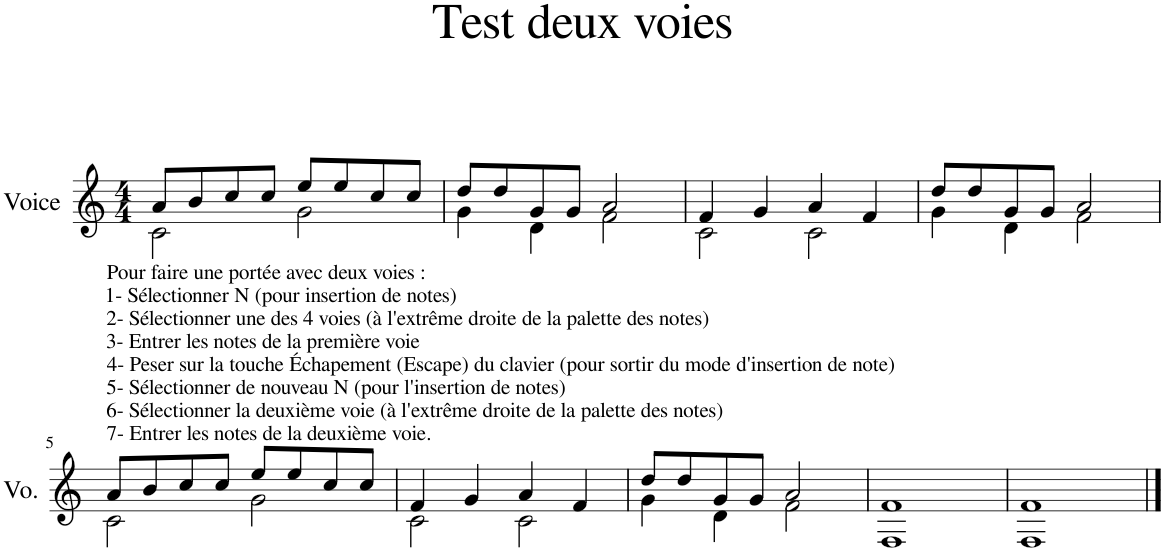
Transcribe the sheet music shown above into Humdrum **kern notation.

**kern
*part1
*staff1
*I"Voice
*I'Vo.
*clefG2
*k[]
*M4/4
=1
*^
8a/L	2c\
8b/	.
8cc/	.
8cc/J	.
8ee/L	2g\
8ee/	.
8cc/	.
8cc/J	.
=2	=2
8dd/L	4g\
8dd/	.
8g/	4d\
8g/J	.
2a/	2f\
=3	=3
4f/	2c\
4g/	.
4a/	2c\
4f/	.
=4	=4
8dd/L	4g\
8dd/	.
8g/	4d\
8g/J	.
2a/	2f\
!!LO:LB:g=z	!!
=5	=5
!LO:TX:a:t=Pour faire une portée avec deux voies &colon;	!
!LO:TX:a:t=1- Sélectionner N (pour insertion de notes)	!
!LO:TX:a:t=2- Sélectionner une des 4 voies (à l'extrême droite de la palette des notes)	!
!LO:TX:a:t=3- Entrer les notes de la première voie	!
!LO:TX:a:t=4- Peser sur la touche Échapement (Escape) du clavier (pour sortir du mode d'insertion de note)	!
!LO:TX:a:t=5- Sélectionner de nouveau N (pour l'insertion de notes)	!
!LO:TX:a:t=6- Sélectionner la deuxième voie (à l'extrême droite de la palette des notes)	!
!LO:TX:a:t=7- Entrer les notes de la deuxième voie.	!
8a/L	2c\
8b/	.
8cc/	.
8cc/J	.
8ee/L	2g\
8ee/	.
8cc/	.
8cc/J	.
=6	=6
4f/	2c\
4g/	.
4a/	2c\
4f/	.
=7	=7
8dd/L	4g\
8dd/	.
8g/	4d\
8g/J	.
2a/	2f\
=8	=8
1f	1F
=9	=9
1f	1F
*v	*v
==
*-
